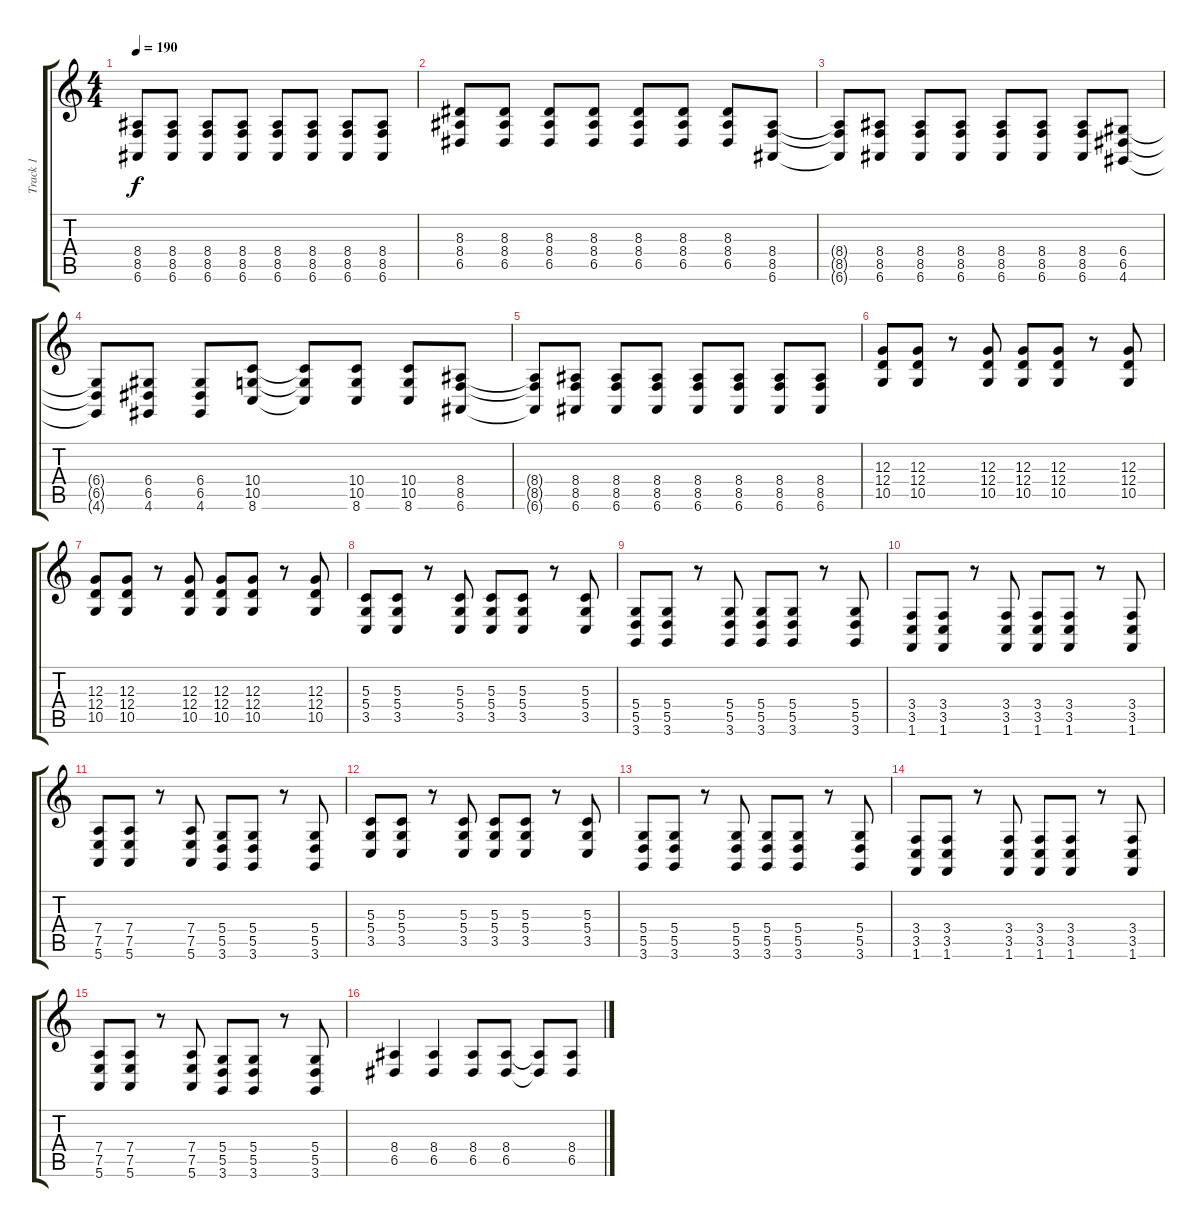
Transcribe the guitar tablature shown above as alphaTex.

\track ("Track 1" "Track 1") {instrument lead2sawtooth}
\staff {score tabs}
\tuning (E4 B3 G3 D3 A2 E2) {hide}
\ts (4 4)
\tempo 190
\clef g2
\ks c
(8.4 8.5 6.6).8{dy f} (8.4 8.5 6.6).8 (8.4 8.5 6.6).8 (8.4 8.5 6.6).8 (8.4 8.5 6.6).8 (8.4 8.5 6.6).8 (8.4 8.5 6.6).8 (8.4 8.5 6.6).8 |
(8.3 8.4 6.5).8 (8.3 8.4 6.5).8 (8.3 8.4 6.5).8 (8.3 8.4 6.5).8 (8.3 8.4 6.5).8 (8.3 8.4 6.5).8 (8.3 8.4 6.5).8 (8.4 8.5 6.6).8 |
(8.4{t} 8.5{t} 6.6{t}).8 (8.4 8.5 6.6).8 (8.4 8.5 6.6).8 (8.4 8.5 6.6).8 (8.4 8.5 6.6).8 (8.4 8.5 6.6).8 (8.4 8.5 6.6).8 (6.4 6.5 4.6).8 |
(6.4{t} 6.5{t} 4.6{t}).8 (6.4 6.5 4.6).8 (6.4 6.5 4.6).8 (10.4 10.5 8.6).8 (10.4{t} 10.5{t} 8.6{t}).8 (10.4 10.5 8.6).8 (10.4 10.5 8.6).8 (8.4 8.5 6.6).8 |
(8.4{t} 8.5{t} 6.6{t}).8 (8.4 8.5 6.6).8 (8.4 8.5 6.6).8 (8.4 8.5 6.6).8 (8.4 8.5 6.6).8 (8.4 8.5 6.6).8 (8.4 8.5 6.6).8 (8.4 8.5 6.6).8 |
(12.3 12.4 10.5).8 (12.3 12.4 10.5).8 r.8 (12.3 12.4 10.5).8 (12.3 12.4 10.5).8 (12.3 12.4 10.5).8 r.8 (12.3 12.4 10.5).8 |
(12.3 12.4 10.5).8 (12.3 12.4 10.5).8 r.8 (12.3 12.4 10.5).8 (12.3 12.4 10.5).8 (12.3 12.4 10.5).8 r.8 (12.3 12.4 10.5).8 |
(5.3 5.4 3.5).8 (5.3 5.4 3.5).8 r.8 (5.3 5.4 3.5).8 (5.3 5.4 3.5).8 (5.3 5.4 3.5).8 r.8 (5.3 5.4 3.5).8 |
(5.4 5.5 3.6).8 (5.4 5.5 3.6).8 r.8 (5.4 5.5 3.6).8 (5.4 5.5 3.6).8 (5.4 5.5 3.6).8 r.8 (5.4 5.5 3.6).8 |
(3.4 3.5 1.6).8 (3.4 3.5 1.6).8 r.8 (3.4 3.5 1.6).8 (3.4 3.5 1.6).8 (3.4 3.5 1.6).8 r.8 (3.4 3.5 1.6).8 |
(7.4 7.5 5.6).8 (7.4 7.5 5.6).8 r.8 (7.4 7.5 5.6).8 (5.4 5.5 3.6).8 (5.4 5.5 3.6).8 r.8 (5.4 5.5 3.6).8 |
(5.3 5.4 3.5).8 (5.3 5.4 3.5).8 r.8 (5.3 5.4 3.5).8 (5.3 5.4 3.5).8 (5.3 5.4 3.5).8 r.8 (5.3 5.4 3.5).8 |
(5.4 5.5 3.6).8 (5.4 5.5 3.6).8 r.8 (5.4 5.5 3.6).8 (5.4 5.5 3.6).8 (5.4 5.5 3.6).8 r.8 (5.4 5.5 3.6).8 |
(3.4 3.5 1.6).8 (3.4 3.5 1.6).8 r.8 (3.4 3.5 1.6).8 (3.4 3.5 1.6).8 (3.4 3.5 1.6).8 r.8 (3.4 3.5 1.6).8 |
(7.4 7.5 5.6).8 (7.4 7.5 5.6).8 r.8 (7.4 7.5 5.6).8 (5.4 5.5 3.6).8 (5.4 5.5 3.6).8 r.8 (5.4 5.5 3.6).8 |
(8.4 6.5).4 (8.4 6.5).4 (8.4 6.5).8 (8.4 6.5).8 (8.4{t} 6.5{t}).8 (8.4 6.5).8
